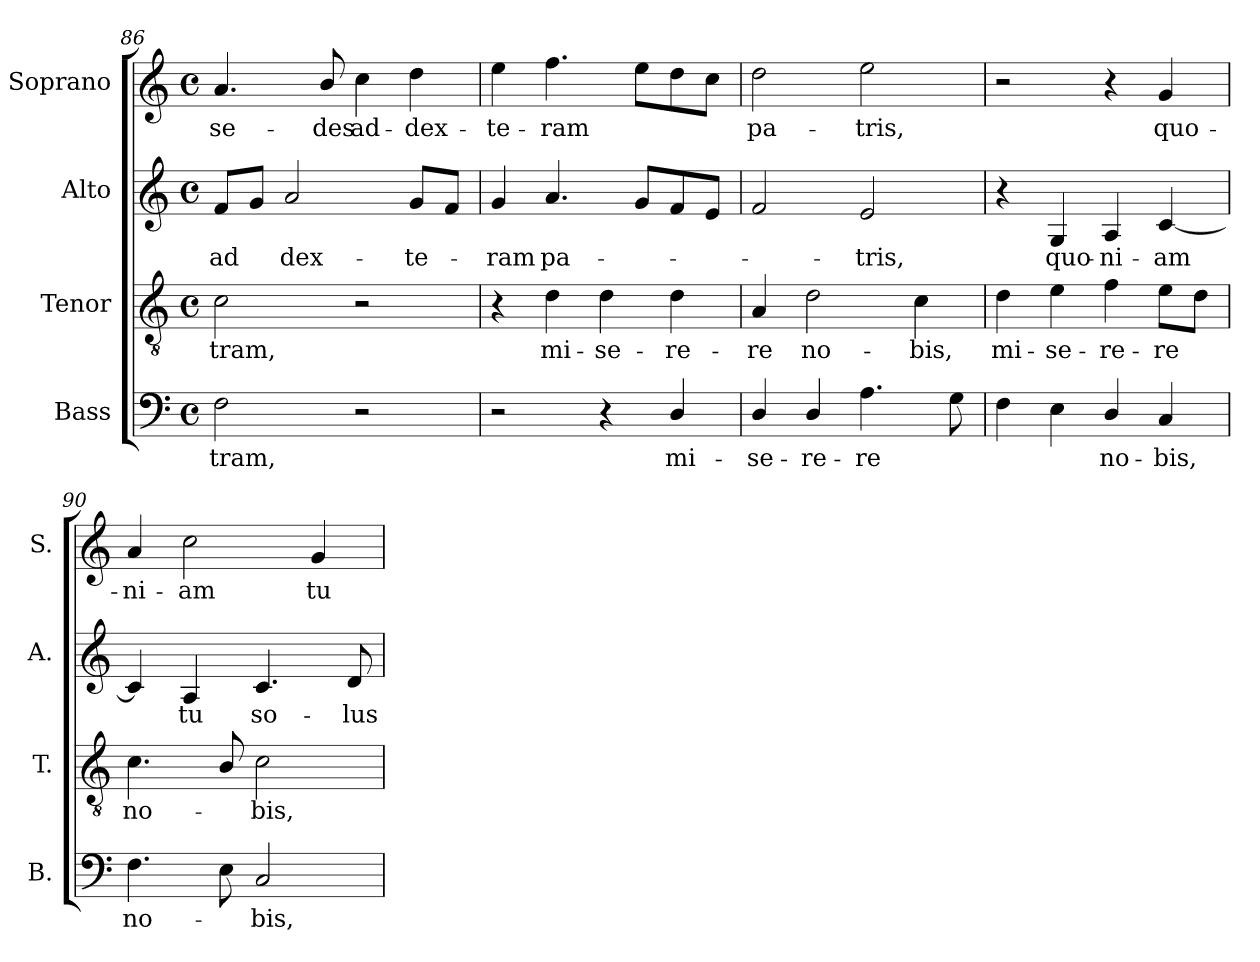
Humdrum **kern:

**kern	**text	**kern	**text	**kern	**text	**kern	**text
*part4	*part4	*part3	*part3	*part2	*part2	*part1	*part1
*staff4	*staff4	*staff3	*staff3	*staff2	*staff2	*staff1	*staff1
*I"Bass	*	*I"Tenor	*	*I"Alto	*	*I"Soprano	*
*I'B.	*	*I'T.	*	*I'A.	*	*I'S.	*
*clefF4	*	*clefGv2	*	*clefG2	*	*clefG2	*
*	*	*ITrd7c12	*	*	*	*	*
*k[]	*	*k[]	*	*k[]	*	*k[]	*
*C:	*	*C:	*	*C:	*	*C:	*
*M4/4	*	*M4/4	*	*M4/4	*	*M4/4	*
*met(c)	*	*met(c)	*	*met(c)	*	*met(c)	*
=86	=86	=86	=86	=86	=86	=86	=86
!	!LO:LY:b:color=#000000	!	!	!	!	!	!
!	!	!	!LO:LY:b:color=#000000	!	!	!	!
!	!	!	!	!	!LO:LY:b:color=#000000	!	!
!	!	!	!	!	!	!	!LO:LY:b:color=#000000
2Fi\	-tram,	2Ci\	-tram,	8fi/L	ad	4.ai/	se-
.	.	.	.	8gi/J	.	.	.
!	!	!	!	!	!LO:LY:b:color=#000000	!	!
.	.	.	.	2ai/	dex-	.	.
!	!	!	!	!	!	!	!LO:LY:b:color=#000000
.	.	.	.	.	.	8bi/	-des
!	!	!	!	!	!	!	!LO:LY:b:color=#000000
2r	.	2r	.	.	.	4cci\	ad-
!	!	!	!	!	!LO:LY:b:color=#000000	!	!
!	!	!	!	!	!	!	!LO:LY:b:color=#000000
.	.	.	.	8gi/L	-te-	4ddi\	-dex-
.	.	.	.	8fi/J	.	.	.
=87	=87	=87	=87	=87	=87	=87	=87
!	!	!	!	!	!LO:LY:b:color=#000000	!	!
!	!	!	!	!	!	!	!LO:LY:b:color=#000000
2r	.	4r	.	4gi/	-ram	4eei\	-te-
!	!	!	!LO:LY:b:color=#000000	!	!	!	!
!	!	!	!	!	!LO:LY:b:color=#000000	!	!
!	!	!	!	!	!	!	!LO:LY:b:color=#000000
.	.	4Di\	mi-	4.ai/	pa-	4.ffi\	-ram
!	!	!	!LO:LY:b:color=#000000	!	!	!	!
4r	.	4Di\	-se-	.	.	.	.
.	.	.	.	8gi/L	.	8eei\L	.
!	!LO:LY:b:color=#000000	!	!	!	!	!	!
!	!	!	!LO:LY:b:color=#000000	!	!	!	!
4Di/	mi-	4Di\	-re-	8fi/	.	8ddi\	.
.	.	.	.	8ei/J	.	8cci\J	.
=88	=88	=88	=88	=88	=88	=88	=88
!	!LO:LY:b:color=#000000	!	!	!	!	!	!
!	!	!	!LO:LY:b:color=#000000	!	!	!	!
!	!	!	!	!	!	!	!LO:LY:b:color=#000000
4Di/	-se-	4AAi/	-re	2fi/	.	2ddi\	pa-
!	!LO:LY:b:color=#000000	!	!	!	!	!	!
!	!	!	!LO:LY:b:color=#000000	!	!	!	!
4Di/	-re-	2Di\	no-	.	.	.	.
!	!LO:LY:b:color=#000000	!	!	!	!	!	!
!	!	!	!	!	!LO:LY:b:color=#000000	!	!
!	!	!	!	!	!	!	!LO:LY:b:color=#000000
4.Ai\	-re	.	.	2ei/	-tris,	2eei\	-tris,
!	!	!	!LO:LY:b:color=#000000	!	!	!	!
.	.	4Ci\	-bis,	.	.	.	.
8Gi\	.	.	.	.	.	.	.
=89	=89	=89	=89	=89	=89	=89	=89
!	!	!	!LO:LY:b:color=#000000	!	!	!	!
4Fi\	.	4Di\	mi-	4r	.	2r	.
!	!	!	!LO:LY:b:color=#000000	!	!	!	!
!	!	!	!	!	!LO:LY:b:color=#000000	!	!
4Ei\	.	4Ei\	-se-	4Gi/	quo-	.	.
!	!LO:LY:b:color=#000000	!	!	!	!	!	!
!	!	!	!LO:LY:b:color=#000000	!	!	!	!
!	!	!	!	!	!LO:LY:b:color=#000000	!	!
4Di/	no-	4Fi\	-re-	4Ai/	-ni-	4r	.
!	!LO:LY:b:color=#000000	!	!	!	!	!	!
!	!	!	!LO:LY:b:color=#000000	!	!	!	!
!	!	!	!	!	!LO:LY:b:color=#000000	!	!
!	!	!	!	!	!	!	!LO:LY:b:color=#000000
4Ci/	-bis,	8Ei\L	-re	[4ci/	-am	4gi/	quo-
.	.	8Di\J	.	.	.	.	.
!!LO:LB:g=z
=90	=90	=90	=90	=90	=90	=90	=90
!	!LO:LY:b:color=#000000	!	!	!	!	!	!
!	!	!	!LO:LY:b:color=#000000	!	!	!	!
!	!	!	!	!	!	!	!LO:LY:b:color=#000000
4.Fi\	no-	4.Ci\	no-	4ci/]	.	4ai/	-ni-
!	!	!	!	!	!LO:LY:b:color=#000000	!	!
!	!	!	!	!	!	!	!LO:LY:b:color=#000000
.	.	.	.	4Ai/	tu	2cci\	-am
8Ei\	.	8BBi/	.	.	.	.	.
!	!LO:LY:b:color=#000000	!	!	!	!	!	!
!	!	!	!LO:LY:b:color=#000000	!	!	!	!
!	!	!	!	!	!LO:LY:b:color=#000000	!	!
2Ci/	-bis,	2Ci\	-bis,	4.ci/	so-	.	.
!	!	!	!	!	!	!	!LO:LY:b:color=#000000
.	.	.	.	.	.	4gi/	tu
!	!	!	!	!	!LO:LY:b:color=#000000	!	!
.	.	.	.	8di/	-lus	.	.
=	=	=	=	=	=	=	=
*-	*-	*-	*-	*-	*-	*-	*-
